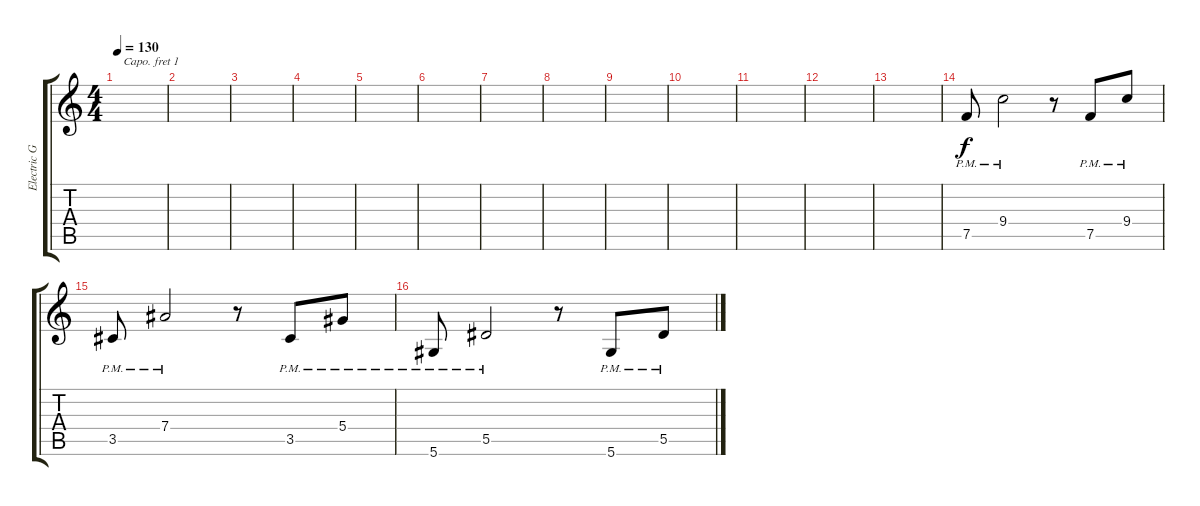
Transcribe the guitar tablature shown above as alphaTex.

\track ("Electric Guitar" "Electric G") {instrument electricguitarclean}
\staff {score tabs}
\capo 1
\tuning (E4 B3 G3 D3 A2 D2) {hide}
\ts (4 4)
\tempo 130
\clef g2
\ks c
|
|
|
|
|
|
|
|
|
|
|
|
|
7.5{pm}.8 9.4{pm}.2 r.8 7.5{pm}.8 9.4{pm}.8 |
3.5{pm}.8 7.4{pm}.2 r.8 3.5{pm}.8 5.4{pm}.8 |
5.6{pm}.8 5.5{pm}.2 r.8 5.6{pm}.8 5.5{pm}.8
